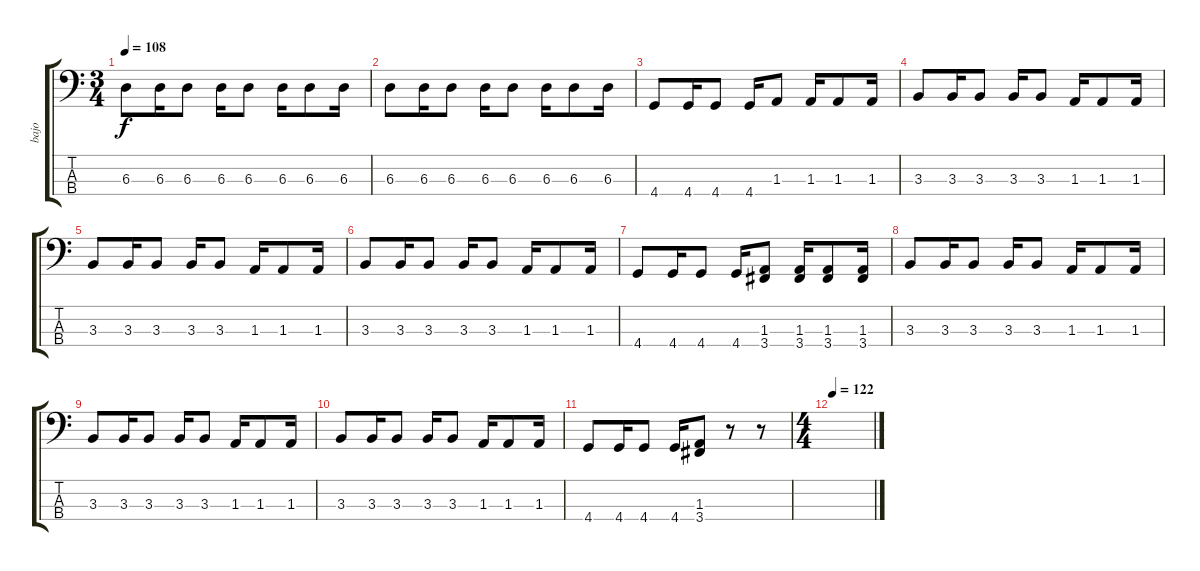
\track ("bajo" "bajo") {instrument slapbass1}
\staff {score tabs}
\tuning (Gb2 Db2 Ab1 Eb1) {hide}
\ts (3 4)
\tempo 108
\clef f4
\ks c
6.3.8{dy f} 6.3.16 6.3.8 6.3.16 6.3.8 6.3.16 6.3.8 6.3.16 |
6.3.8 6.3.16 6.3.8 6.3.16 6.3.8 6.3.16 6.3.8 6.3.16 |
4.4.8 4.4.16 4.4.8 4.4.16 1.3.8 1.3.16 1.3.8 1.3.16 |
3.3.8 3.3.16 3.3.8 3.3.16 3.3.8 1.3.16 1.3.8 1.3.16 |
3.3.8 3.3.16 3.3.8 3.3.16 3.3.8 1.3.16 1.3.8 1.3.16 |
3.3.8 3.3.16 3.3.8 3.3.16 3.3.8 1.3.16 1.3.8 1.3.16 |
4.4.8 4.4.16 4.4.8 4.4.16 (1.3 3.4).8 (1.3 3.4).16 (1.3 3.4).8 (1.3 3.4).16 |
3.3.8 3.3.16 3.3.8 3.3.16 3.3.8 1.3.16 1.3.8 1.3.16 |
3.3.8 3.3.16 3.3.8 3.3.16 3.3.8 1.3.16 1.3.8 1.3.16 |
3.3.8 3.3.16 3.3.8 3.3.16 3.3.8 1.3.16 1.3.8 1.3.16 |
4.4.8 4.4.16 4.4.8 4.4.16 (1.3 3.4).8 r.8 r.8 |
\ts (4 4)
\tempo 122
